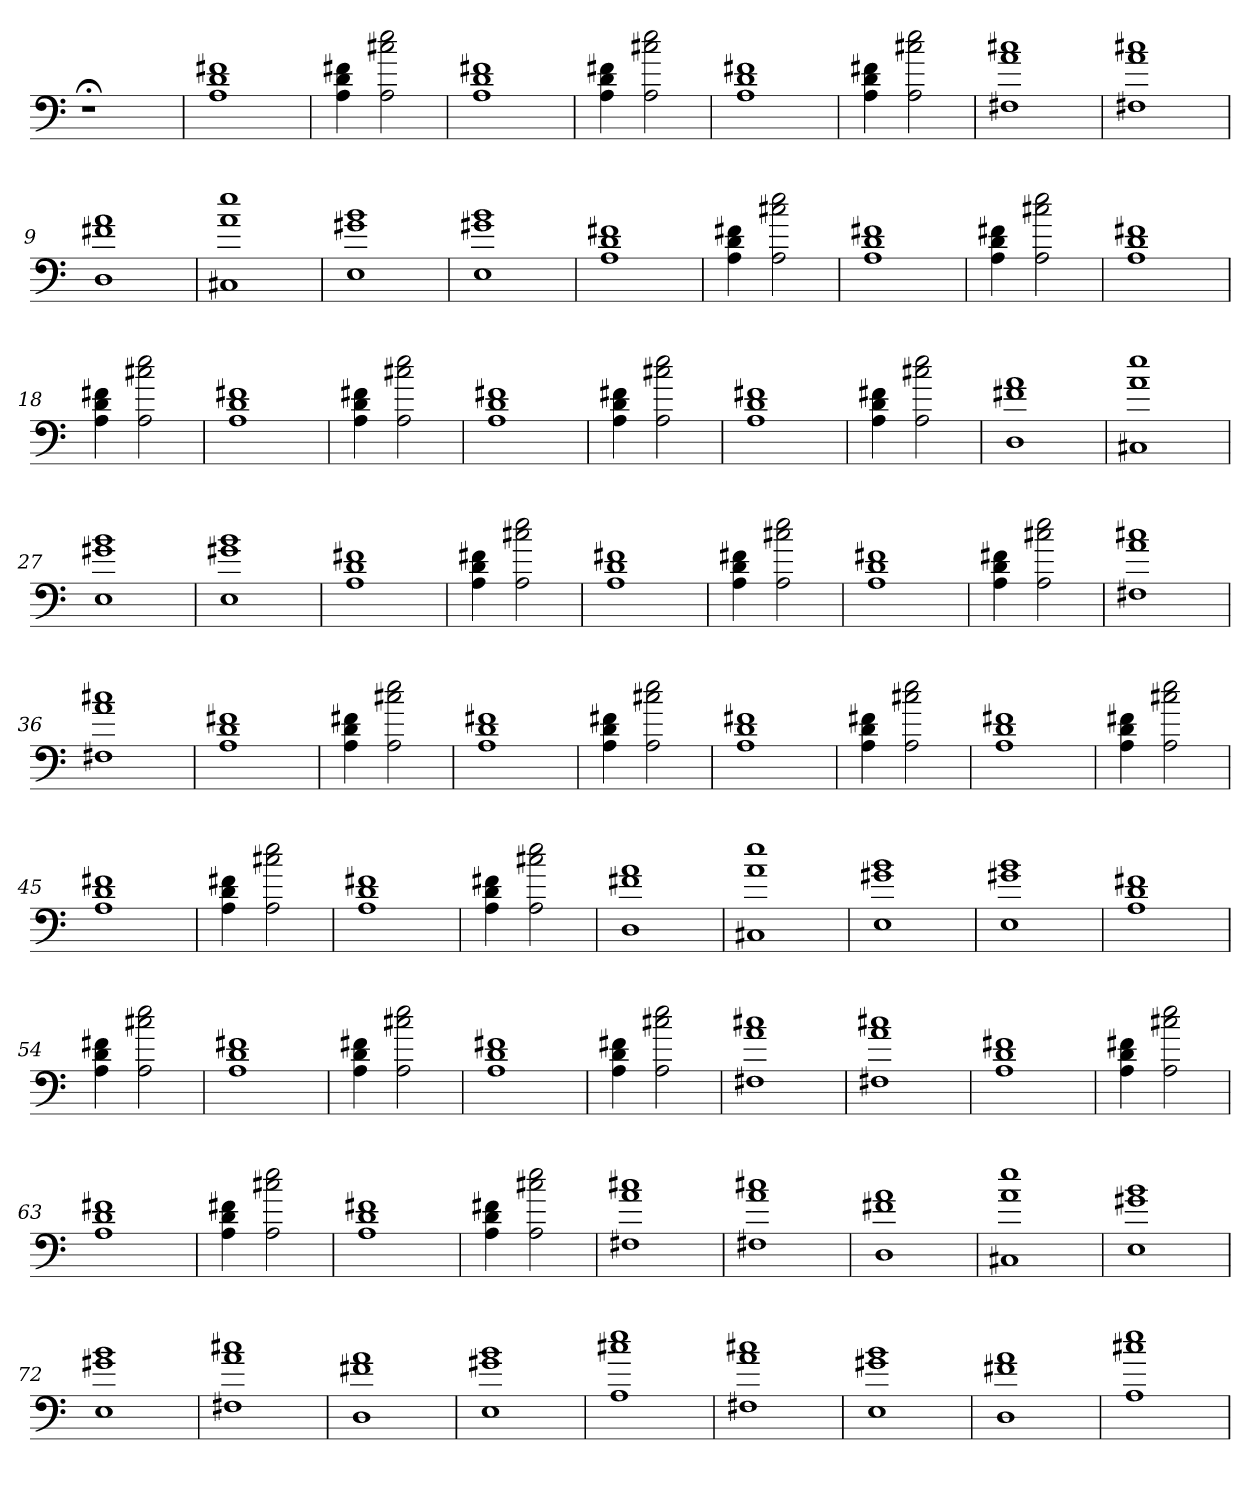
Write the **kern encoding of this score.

**kern
*part1
*staff1
=
1r;<
=1
1A 1d 1f#X
=2
4A 4d 4f#X
2A 2cc#X 2ee
=3
1A 1d 1f#X
=4
4A 4d 4f#X
2A 2cc#X 2ee
=5
1A 1d 1f#X
=6
4A 4d 4f#X
2A 2cc#X 2ee
=7
1F#X 1a 1cc#X
=8
1F#X 1a 1cc#X
=9
1D 1f#X 1a
=10
1C#X 1a 1ee
=11
1E 1g#X 1b
=12
1E 1g#X 1b
=13
1A 1d 1f#X
=14
4A 4d 4f#X
2A 2cc#X 2ee
=15
1A 1d 1f#X
=16
4A 4d 4f#X
2A 2cc#X 2ee
=17
1A 1d 1f#X
=18
4A 4d 4f#X
2A 2cc#X 2ee
=19
1A 1d 1f#X
=20
4A 4d 4f#X
2A 2cc#X 2ee
=21
1A 1d 1f#X
=22
4A 4d 4f#X
2A 2cc#X 2ee
=23
1A 1d 1f#X
=24
4A 4d 4f#X
2A 2cc#X 2ee
=25
1D 1f#X 1a
=26
1C#X 1a 1ee
=27
1E 1g#X 1b
=28
1E 1g#X 1b
=29
1A 1d 1f#X
=30
4A 4d 4f#X
2A 2cc#X 2ee
=31
1A 1d 1f#X
=32
4A 4d 4f#X
2A 2cc#X 2ee
=33
1A 1d 1f#X
=34
4A 4d 4f#X
2A 2cc#X 2ee
=35
1F#X 1a 1cc#X
=36
1F#X 1a 1cc#X
=37
1A 1d 1f#X
=38
4A 4d 4f#X
2A 2cc#X 2ee
=39
1A 1d 1f#X
=40
4A 4d 4f#X
2A 2cc#X 2ee
=41
1A 1d 1f#X
=42
4A 4d 4f#X
2A 2cc#X 2ee
=43
1A 1d 1f#X
=44
4A 4d 4f#X
2A 2cc#X 2ee
=45
1A 1d 1f#X
=46
4A 4d 4f#X
2A 2cc#X 2ee
=47
1A 1d 1f#X
=48
4A 4d 4f#X
2A 2cc#X 2ee
=49
1D 1f#X 1a
=50
1C#X 1a 1ee
=51
1E 1g#X 1b
=52
1E 1g#X 1b
=53
1A 1d 1f#X
=54
4A 4d 4f#X
2A 2cc#X 2ee
=55
1A 1d 1f#X
=56
4A 4d 4f#X
2A 2cc#X 2ee
=57
1A 1d 1f#X
=58
4A 4d 4f#X
2A 2cc#X 2ee
=59
1F#X 1a 1cc#X
=60
1F#X 1a 1cc#X
=61
1A 1d 1f#X
=62
4A 4d 4f#X
2A 2cc#X 2ee
=63
1A 1d 1f#X
=64
4A 4d 4f#X
2A 2cc#X 2ee
=65
1A 1d 1f#X
=66
4A 4d 4f#X
2A 2cc#X 2ee
=67
1F#X 1a 1cc#X
=68
1F#X 1a 1cc#X
=69
1D 1f#X 1a
=70
1C#X 1a 1ee
=71
1E 1g#X 1b
=72
1E 1g#X 1b
=73
1F#X 1a 1cc#X
=74
1D 1f#X 1a
=75
1E 1g#X 1b
=76
1A 1cc#X 1ee
=77
1F#X 1a 1cc#X
=78
1E 1g#X 1b
=79
1D 1f#X 1a
=80
1A 1cc#X 1ee
=
*-
